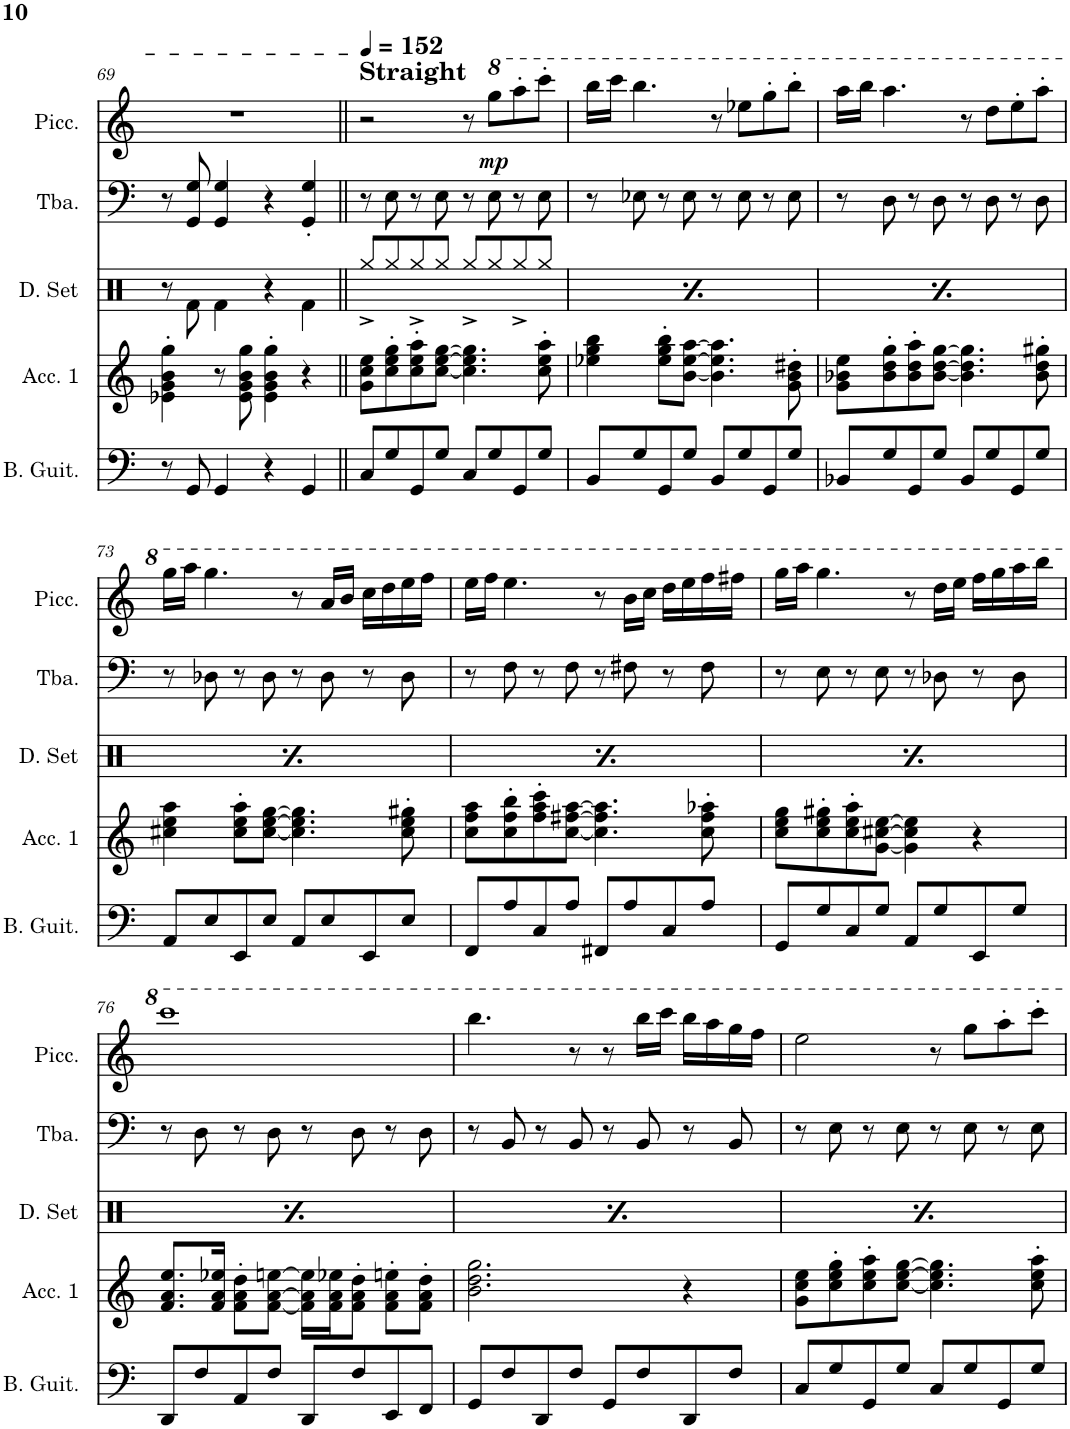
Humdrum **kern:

**kern	**kern	**kern	**kern	**dynam
*part4	*part3	*part2	*part1	*part1
*staff4	*staff3	*staff2	*staff1	*staff1
*I"Bass Guitar	*I"Accordion 1	*I"Tuba	*I"Piccolo	*
*I'B. Guit.	*I'Acc. 1	*I'Tba.	*I'Picc.	*
!!LO:PB:g=z
*clefF4	*clefG2	*clefF4	*clefG2	*
*	*	*	*Trd-7c-12	*
*k[]	*k[]	*k[]	*k[]	*
*M4/4	*M4/4	*M4/4	*M4/4	*
*met(c)	*met(c)	*met(c)	*met(c)	*
=69	=69	=69	=69	=69
8r	4e-X\' 4g\' 4b\' 4gg\'	8r	1r	.
8GG/	.	8GG/ 8G/	.	.
4GG/	8r	4GG/ 4G/	.	.
.	8e-\ 8g\ 8b\ 8gg\	.	.	.
4r	4e-\' 4g\' 4b\' 4gg\'	4r	.	.
4GG/	4r	4GG/' 4G/'	.	.
=70||	=70||	=70||	=70||	=70||
*	*	*	*MM152	*
!	!	!	!LO:TX:a:B:t=Straight	!
8C/L	8g\ 8cc\ 8ee\L	8r	2r	.
8G/	8cc\' 8ee\' 8gg\'	8E\	.	.
8GG/	8cc\' 8ee\' 8aa\'	8r	.	.
8G/J	[8cc\ [8ee\ [8gg\J	8E\	.	.
8C/L	4.cc\] 4.ee\] 4.gg\]	8r	8r	.
!	!	!	!	!LO:DY:b
8G/	.	8E\	8ggg\L	mp
8GG/	.	8r	8aaa'\	.
8G/J	8cc\' 8ee\' 8aa\'	8E\	8cccc'\J	.
=71	=71	=71	=71	=71
8BB/L	4ee-X\ 4gg\ 4bb\	8r	16bbb\LL	.
.	.	.	16cccc\JJ	.
8G/	.	8E-X\	4.bbb\	.
8GG/	8ee-\' 8gg\' 8bb\'L	8r	.	.
8G/J	[8b\ [8ee-\ [8aa\J	8E-\	.	.
8BB/L	4.b\] 4.ee-\] 4.aa\]	8r	8r	.
8G/	.	8E-\	8eee-X\L	.
8GG/	.	8r	8ggg'\	.
8G/J	8g\' 8b\' 8dd#X\'	8E-\	8bbb'\J	.
=72	=72	=72	=72	=72
8BB-X/L	8g\ 8b-X\ 8ee\L	8r	16aaa\LL	.
.	.	.	16bbb\JJ	.
8G/	8b-\' 8dd\' 8gg\'	8D\	4.aaa\	.
8GG/	8b-\' 8dd\' 8aa\'	8r	.	.
8G/J	[8b-\ [8dd\ [8gg\J	8D\	.	.
8BB-/L	4.b-\] 4.dd\] 4.gg\]	8r	8r	.
8G/	.	8D\	8ddd\L	.
8GG/	.	8r	8eee'\	.
8G/J	8b-\' 8dd\' 8gg#X\'	8D\	8aaa'\J	.
!!LO:LB:g=z
=73	=73	=73	=73	=73
8AA/L	4cc#X\ 4ee\ 4aa\	8r	16ggg\LL	.
.	.	.	16aaa\JJ	.
8E/	.	8D-X\	4.ggg\	.
8EE/	8cc#\' 8ee\' 8aa\'L	8r	.	.
8E/J	[8cc#\ [8ee\ [8gg\J	8D-\	.	.
8AA/L	4.cc#\] 4.ee\] 4.gg\]	8r	8r	.
8E/	.	8D-\	16aa/LL	.
.	.	.	16bb/JJ	.
8EE/	.	8r	16ccc\LL	.
.	.	.	16ddd\	.
8E/J	8cc#\' 8ee\' 8gg#X\'	8D-\	16eee\	.
.	.	.	16fff\JJ	.
=74	=74	=74	=74	=74
8FF/L	8cc\ 8ff\ 8aa\L	8r	16eee\LL	.
.	.	.	16fff\JJ	.
8A/	8cc\' 8ff\' 8bb\'	8F\	4.eee\	.
8C/	8ff\' 8aa\' 8ccc\'	8r	.	.
8A/J	[8cc\ [8ff#X\ [8aa\J	8F\	.	.
8FF#X/L	4.cc\] 4.ff#\] 4.aa\]	8r	8r	.
8A/	.	8F#X\	16bb\LL	.
.	.	.	16ccc\JJ	.
8C/	.	8r	16ddd\LL	.
.	.	.	16eee\	.
8A/J	8cc\' 8ff#\' 8aa-X\'	8F#\	16fff\	.
.	.	.	16fff#X\JJ	.
=75	=75	=75	=75	=75
8GG/L	8cc\ 8ee\ 8gg\L	8r	16ggg\LL	.
.	.	.	16aaa\JJ	.
8G/	8cc\' 8ee\' 8gg#X\'	8E\	4.ggg\	.
8C/	8cc\' 8ee\' 8aa\'	8r	.	.
8G/J	[8g\ [8cc#X\ [8ee\J	8E\	.	.
8AA/L	4g\] 4cc#\] 4ee\]	8r	8r	.
8G/	.	8D-X\	16ddd\LL	.
.	.	.	16eee\JJ	.
8EE/	4r	8r	16fff\LL	.
.	.	.	16ggg\	.
8G/J	.	8D-\	16aaa\	.
.	.	.	16bbb\JJ	.
!!LO:LB:g=z
=76	=76	=76	=76	=76
8DD/L	8.f/ 8.a/ 8.ee/L	8r	1cccc	.
8F/	.	8D\	.	.
.	16f/ 16a/ 16ee-X/Jk	.	.	.
8AA/	8f\' 8a\' 8dd\'L	8r	.	.
8F/J	[8f\ [8a\ [8een\J	8D\	.	.
8DD/L	16f\] 16a\] 16ee\]LL	8r	.	.
.	16f\ 16a\ 16ee-X\J	.	.	.
8F/	8f\' 8a\' 8dd\'J	8D\	.	.
8EE/	8f\' 8a\' 8een\'L	8r	.	.
8FF/J	8f\' 8a\' 8dd\'J	8D\	.	.
=77	=77	=77	=77	=77
8GG/L	2.b\ 2.dd\ 2.gg\	8r	4.bbb\	.
8F/	.	8BB/	.	.
8DD/	.	8r	.	.
8F/J	.	8BB/	8r	.
8GG/L	.	8r	8r	.
8F/	.	8BB/	16bbb\LL	.
.	.	.	16cccc\JJ	.
8DD/	4r	8r	16bbb\LL	.
.	.	.	16aaa\	.
8F/J	.	8BB/	16ggg\	.
.	.	.	16fff\JJ	.
=78	=78	=78	=78	=78
8C/L	8g\ 8cc\ 8ee\L	8r	2eee\	.
8G/	8cc\' 8ee\' 8gg\'	8E\	.	.
8GG/	8cc\' 8ee\' 8aa\'	8r	.	.
8G/J	[8cc\ [8ee\ [8gg\J	8E\	.	.
8C/L	4.cc\] 4.ee\] 4.gg\]	8r	8r	.
8G/	.	8E\	8ggg\L	.
8GG/	.	8r	8aaa'\	.
8G/J	8cc\' 8ee\' 8aa\'	8E\	8cccc'\J	.
=	=	=	=	=
*-	*-	*-	*-	*-
